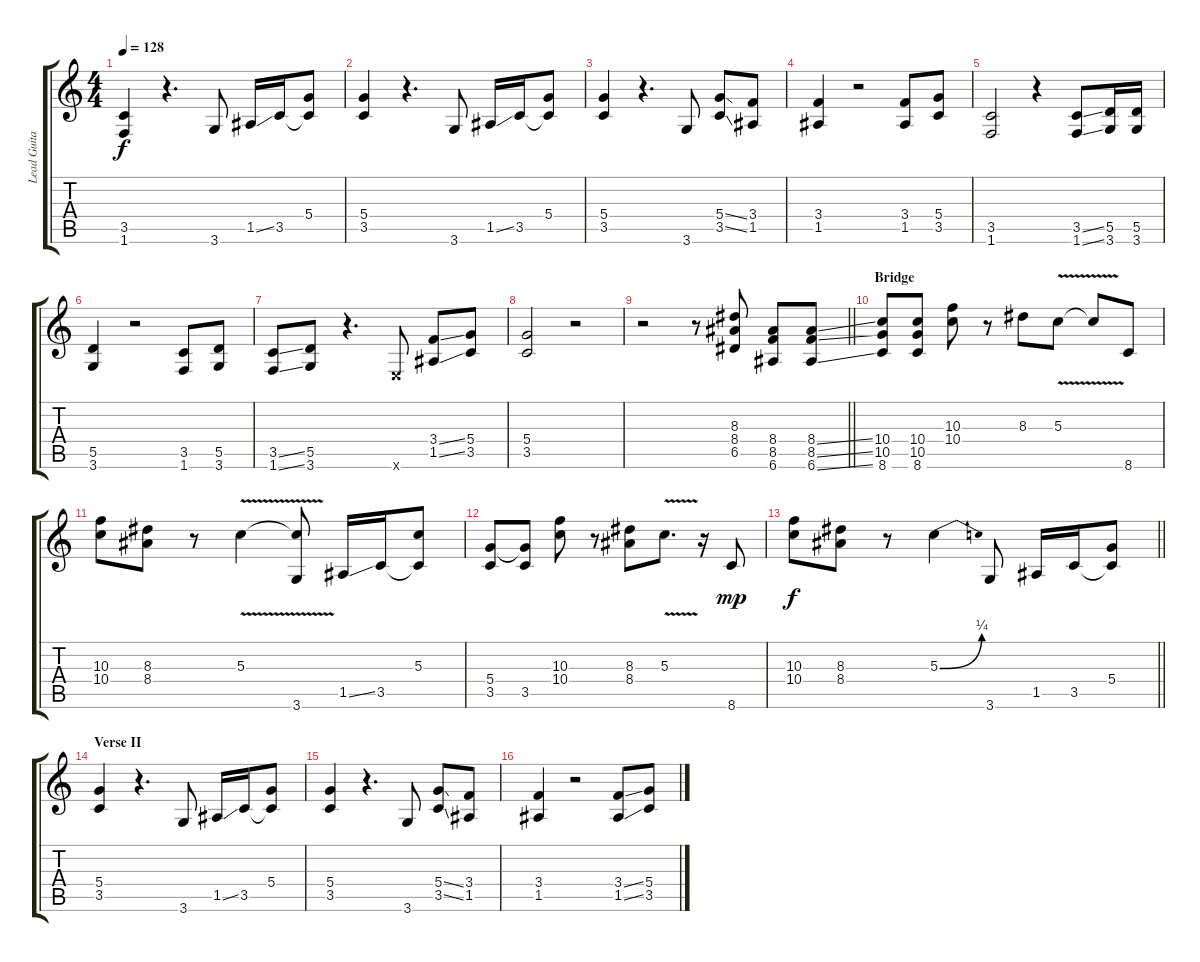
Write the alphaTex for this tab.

\track ("Lead Guitar" "Lead Guita") {instrument overdrivenguitar}
\staff {score tabs}
\tuning (E4 B3 G3 D3 A2 E2) {hide}
\ts (4 4)
\tempo 128
\clef g2
\ks c
(3.5 1.6).4{dy f} r.4{d} 3.6.8 1.5{ss}.16 3.5.16 (5.4 3.5{t}).8 |
(5.4 3.5).4 r.4{d} 3.6.8 1.5{ss}.16 3.5.16 (5.4 3.5{t}).8 |
(5.4 3.5).4 r.4{d} 3.6.8 (5.4{ss} 3.5{ss}).8 (3.4 1.5).8 |
(3.4 1.5).4 r.2 (3.4 1.5).8 (5.4 3.5).8 |
(3.5 1.6).2 r.4 (3.5{ss} 1.6{ss}).8 (5.5 3.6).16 (5.5 3.6).16 |
(5.5 3.6).4 r.2 (3.5 1.6).8 (5.5 3.6).8 |
(3.5{ss} 1.6{ss}).8 (5.5 3.6).8 r.4{d} 0.6{x}.8 (3.4{ss} 1.5{ss}).8 (5.4 3.5).8 |
(5.4 3.5).2 r.2 |
\barLineRight lightlight
r.2 r.8 (8.3 8.4 6.5).8 (8.4 8.5 6.6).8 (8.4{ss} 8.5{ss} 6.6{ss}).8 |
\section ("" "Bridge")
(10.4 10.5 8.6).8 (10.4 10.5 8.6).8 (10.3 10.4).8 r.8 8.3.8 5.3{v}.8 5.3{t}.8 8.6.8 |
(10.3 10.4).8 (8.3 8.4).8 r.8 5.3{v}.4 (5.3{t} 3.6).8 1.5{ss}.16 3.5.16 (5.3 3.5{t}).8 |
(5.4 3.5).8 (5.4{t} 3.5).8 (10.3 10.4).8 r.8 (8.3 8.4).8 5.3{v}.8{d} r.16 8.6.8{dy mp} |
\barLineRight lightlight
(10.3 10.4).8{dy f} (8.3 8.4).8 r.8 5.3{be (bend 0 0 60 1)}.4 3.6.8 1.5.16 3.5.16 (5.4 3.5{t}).8 |
\section ("" "Verse II")
(5.4 3.5).4 r.4{d} 3.6.8 1.5{ss}.16 3.5.16 (5.4 3.5{t}).8 |
(5.4 3.5).4 r.4{d} 3.6.8 (5.4{ss} 3.5{ss}).8 (3.4 1.5).8 |
(3.4 1.5).4 r.2 (3.4{ss} 1.5{ss}).8 (5.4 3.5).8
